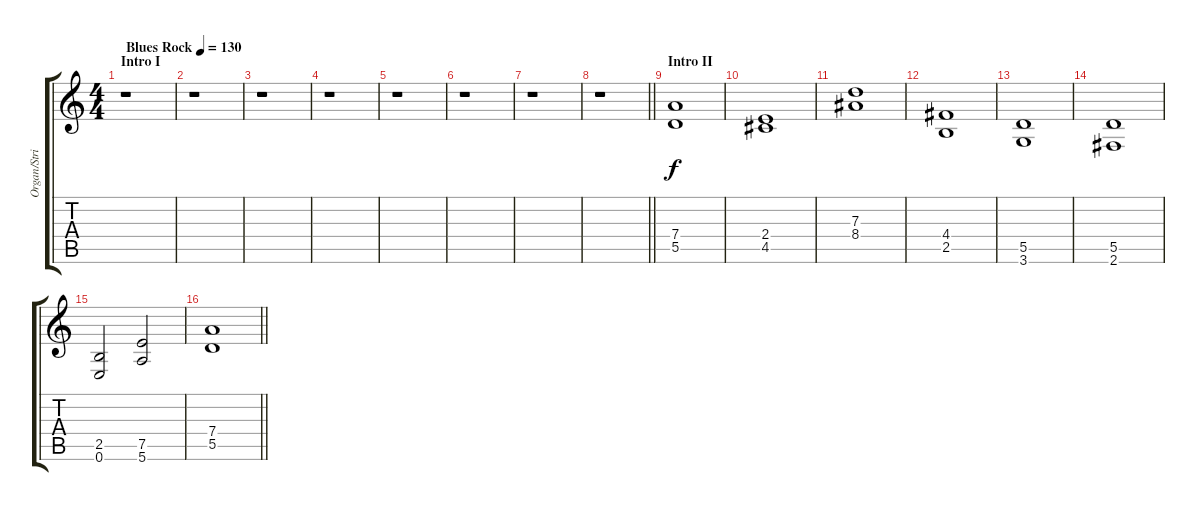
\track ("Organ/Strings" "Organ/Stri") {instrument synthbass2}
\staff {score tabs}
\tuning (E4 B3 G3 D3 A2 E2) {hide}
\ts (4 4)
\section ("" "Intro I")
\tempo (130 "Blues Rock")
\clef g2
\ks c
r.1{dy f instrument synthbass2} |
r.1 |
r.1 |
r.1 |
r.1 |
r.1 |
r.1 |
\barLineRight lightlight
r.1 |
\section ("" "Intro II")
(7.4 5.5).1 |
(2.4 4.5).1 |
(7.3 8.4).1 |
(4.4 2.5).1 |
(5.5 3.6).1 |
(5.5 2.6).1 |
(2.5 0.6).2 (7.5 5.6).2 |
\barLineRight lightlight
(7.4 5.5).1
